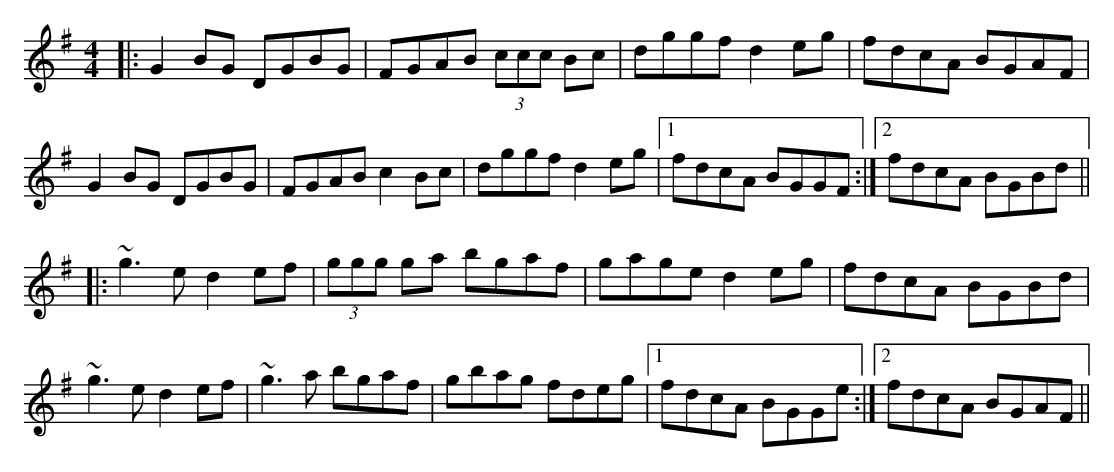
X:1
M:4/4
K:G
|:G2 BG DGBG|FGAB (3ccc Bc|dggf d2eg|fdcA BGAF|
G2 BG DGBG|FGAB c2 Bc|dggf d2eg|1 fdcA BGGF:|2 fdcA BGBd||
|:~g3 e d2 ef|(3ggg ga bgaf|gage d2 eg|fdcA BGBd|
~g3 e d2 ef|~g3 a bgaf|gbag fdeg|1 fdcA BGGe:|2 fdcA BGAF||
